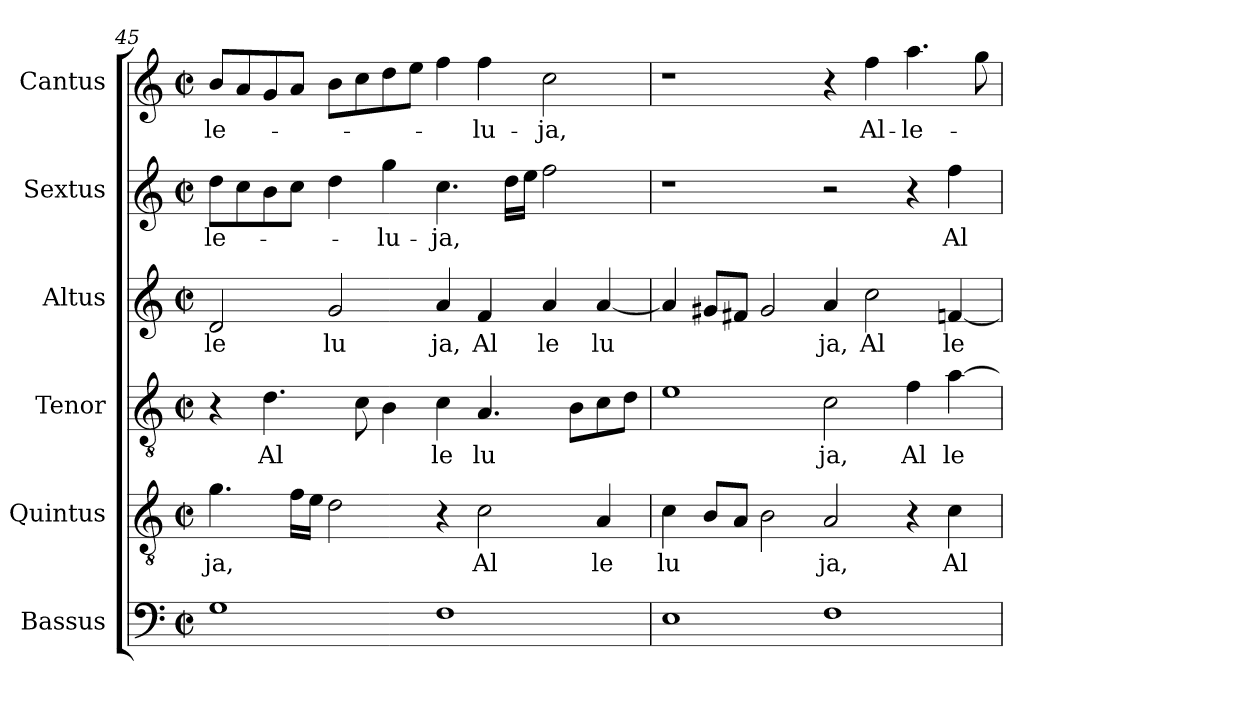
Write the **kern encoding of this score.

**kern	**kern	**text	**kern	**text	**kern	**text	**kern	**text	**kern	**text
*part6	*part5	*part5	*part4	*part4	*part3	*part3	*part2	*part2	*part1	*part1
*staff6	*staff5	*staff5	*staff4	*staff4	*staff3	*staff3	*staff2	*staff2	*staff1	*staff1
*I"Bassus	*I"Quintus	*	*I"Tenor	*	*I"Altus	*	*I"Sextus	*	*I"Cantus	*
!!LO:LB:g=z
*clefF4	*clefGv2	*	*clefGv2	*	*clefG2	*	*clefG2	*	*clefG2	*
*M2/2	*M2/2	*	*M2/2	*	*M2/2	*	*M2/2	*	*M2/2	*
*met(c|)	*met(c|)	*	*met(c|)	*	*met(c|)	*	*met(c|)	*	*met(c|)	*
=45	=45	=45	=45	=45	=45	=45	=45	=45	=45	=45
!	!	!LO:LY:b:cj	!	!	!	!LO:LY:b:cj	!	!LO:LY:b:cj	!	!LO:LY:b:cj
1G	4.g\	ja,	4r	.	2d/	le	8dd\L	le-	8b/L	-le-
.	.	.	.	.	.	.	8cc\	.	8a/	.
!	!	!	!	!LO:LY:b:cj	!	!	!	!	!	!
.	.	.	4.d\	Al	.	.	8b\	.	8g/	.
.	16f\L	.	.	.	.	.	8cc\J	.	8a/J	.
.	16e\J	.	.	.	.	.	.	.	.	.
!	!	!	!	!	!	!LO:LY:b:cj	!	!	!	!
.	2d\	.	.	.	2g/	lu	4dd\	.	8b\L	.
.	.	.	8c\	.	.	.	.	.	8cc\	.
!	!	!	!	!	!	!	!	!LO:LY:b:cj	!	!
.	.	.	4B\	.	.	.	4gg\	-lu-	8dd\	.
.	.	.	.	.	.	.	.	.	8ee\J	.
!	!	!	!	!LO:LY:b:cj	!	!LO:LY:b:cj	!	!LO:LY:b:cj	!	!
1F	4r	.	4c\	le	4a/	ja,	4.cc\	-ja,	4ff\	.
!	!	!LO:LY:b:cj	!	!LO:LY:b:cj	!	!LO:LY:b:cj	!	!	!	!LO:LY:b:cj
.	2c\	Al	4.A/	lu	4f/	Al	.	.	4ff\	-lu-
.	.	.	.	.	.	.	16dd\L	.	.	.
.	.	.	.	.	.	.	16ee\J	.	.	.
!	!	!	!	!	!	!LO:LY:b:cj	!	!	!	!LO:LY:b:cj
.	.	.	.	.	4a/	le	2ff\	.	2cc\	-ja,
.	.	.	8B\L	.	.	.	.	.	.	.
!	!	!LO:LY:b:cj	!	!	!	!LO:LY:b:cj	!	!	!	!
.	4A/	le	8c\	.	[<4a/	lu	.	.	.	.
.	.	.	8d\J	.	.	.	.	.	.	.
=46	=46	=46	=46	=46	=46	=46	=46	=46	=46	=46
!	!	!LO:LY:b:cj	!	!	!	!	!	!	!	!
1E	4c\	lu	1e	.	4a/]	.	1r	.	1r	.
.	8B/L	.	.	.	8g#X/L	.	.	.	.	.
.	8A/J	.	.	.	8f#/J	.	.	.	.	.
.	2B\	.	.	.	2g#/	.	.	.	.	.
!	!	!LO:LY:b:cj	!	!LO:LY:b:cj	!	!LO:LY:b:cj	!	!	!	!
1F	2A/	ja,	2c\	ja,	4a/	ja,	2r	.	4r	.
!	!	!	!	!	!	!LO:LY:b:cj	!	!	!	!LO:LY:b:cj
.	.	.	.	.	2cc\	Al	.	.	4ff\	Al-
!	!	!	!	!LO:LY:b:cj	!	!	!	!	!	!LO:LY:b:cj
.	4r	.	4f\	Al	.	.	4r	.	4.aa\	-le-
!	!	!LO:LY:b:cj	!	!LO:LY:b:cj	!	!LO:LY:b:cj	!	!LO:LY:b:cj	!	!
.	4c\	Al	[>4a\	le	[<4fn/	le	4ff\	Al-	.	.
.	.	.	.	.	.	.	.	.	8gg\	.
=	=	=	=	=	=	=	=	=	=	=
*-	*-	*-	*-	*-	*-	*-	*-	*-	*-	*-
